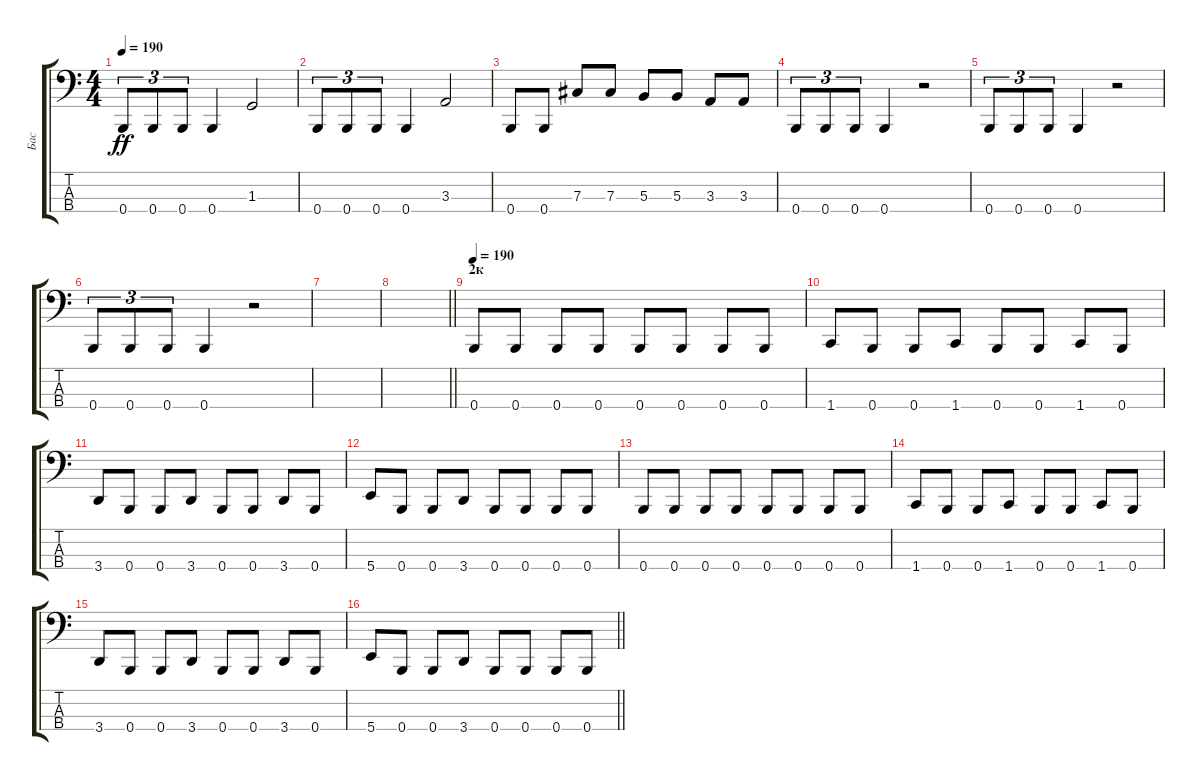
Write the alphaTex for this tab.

\track ("Бас" "Бас") {instrument electricbassfinger}
\staff {score tabs}
\tuning (E2 B1 Gb1 B0) {hide}
\ts (4 4)
\tempo 190
\clef f4
\ks c
0.4.8{tu (3 2) dy ff} 0.4.8{tu (3 2)} 0.4.8{tu (3 2)} 0.4.4 1.3.2 |
0.4.8{tu (3 2)} 0.4.8{tu (3 2)} 0.4.8{tu (3 2)} 0.4.4 3.3.2 |
0.4.8 0.4.8 7.3.8 7.3.8 5.3.8 5.3.8 3.3.8 3.3.8 |
0.4.8{tu (3 2)} 0.4.8{tu (3 2)} 0.4.8{tu (3 2)} 0.4.4 r.2 |
0.4.8{tu (3 2)} 0.4.8{tu (3 2)} 0.4.8{tu (3 2)} 0.4.4 r.2 |
0.4.8{tu (3 2)} 0.4.8{tu (3 2)} 0.4.8{tu (3 2)} 0.4.4 r.2 |
|
\barLineRight lightlight
|
\section ("" "2к")
\tempo 190
0.4.8 0.4.8 0.4.8 0.4.8 0.4.8 0.4.8 0.4.8 0.4.8 |
1.4.8 0.4.8 0.4.8 1.4.8 0.4.8 0.4.8 1.4.8 0.4.8 |
3.4.8 0.4.8 0.4.8 3.4.8 0.4.8 0.4.8 3.4.8 0.4.8 |
5.4.8 0.4.8 0.4.8 3.4.8 0.4.8 0.4.8 0.4.8 0.4.8 |
0.4.8 0.4.8 0.4.8 0.4.8 0.4.8 0.4.8 0.4.8 0.4.8 |
1.4.8 0.4.8 0.4.8 1.4.8 0.4.8 0.4.8 1.4.8 0.4.8 |
3.4.8 0.4.8 0.4.8 3.4.8 0.4.8 0.4.8 3.4.8 0.4.8 |
\barLineRight lightlight
5.4.8 0.4.8 0.4.8 3.4.8 0.4.8 0.4.8 0.4.8 0.4.8
